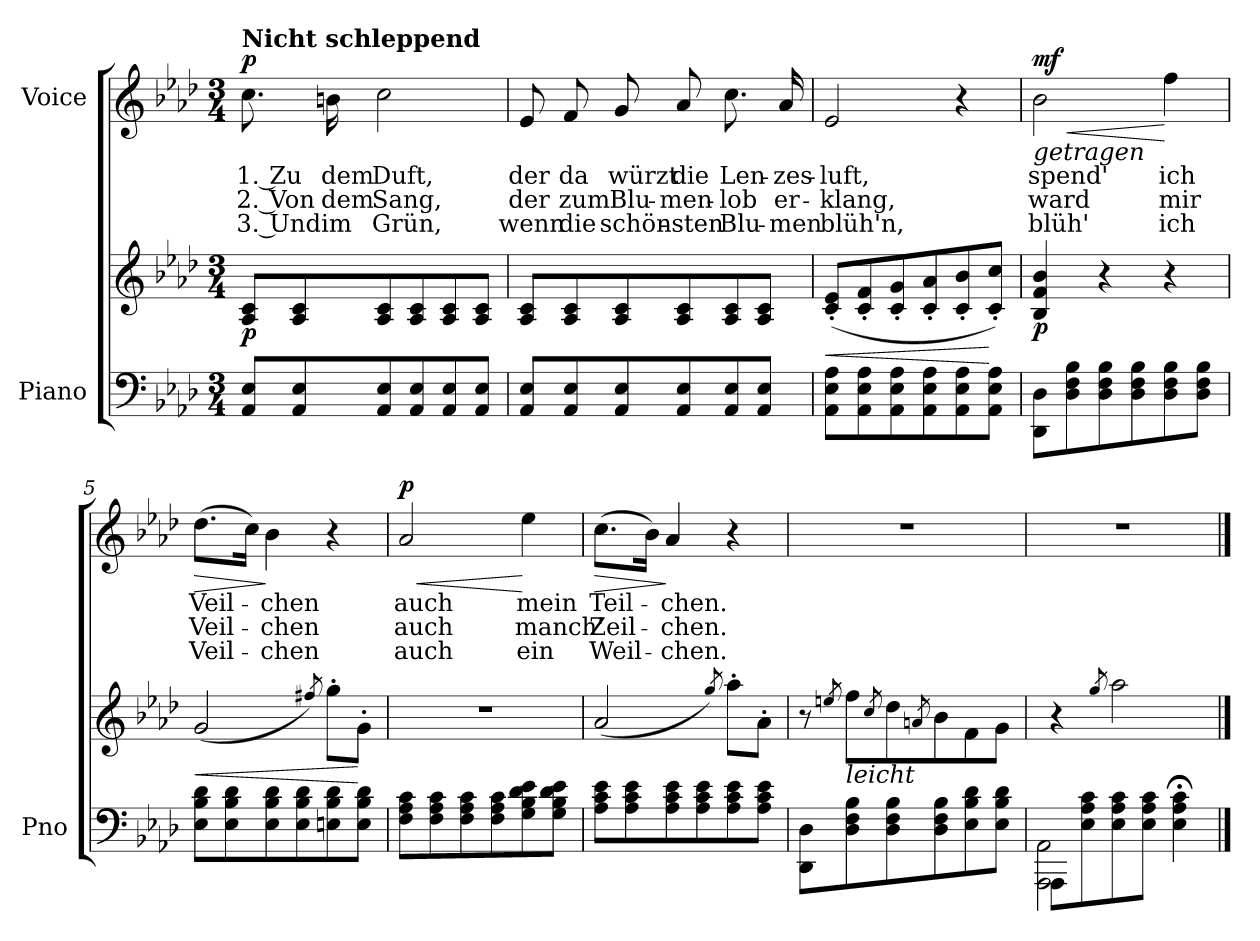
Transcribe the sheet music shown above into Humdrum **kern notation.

**kern	**kern	**dynam	**kern	**text	**text	**text	**dynam
*part2	*part2	*part2	*part1	*part1	*part1	*part1	*part1
*staff3	*staff2	*staff2/3	*staff1	*staff1	*staff1	*staff1	*staff1
*I"Piano	*	*	*I"Voice	*	*	*	*
*I'Pno	*	*	*	*	*	*	*
*clefF4	*clefG2	*	*clefG2	*	*	*	*
*k[b-e-a-d-]	*k[b-e-a-d-]	*	*k[b-e-a-d-]	*	*	*	*
*M3/4	*M3/4	*	*M3/4	*	*	*	*
=1	=1	=1	=1	=1	=1	=1	=1
!	!	!	!LO:TX:a:B:t=Nicht schleppend	!	!	!	!
!	!	!LO:DY:b	!	!LO:LY:b	!LO:LY:b	!LO:LY:b	!LO:DY:b
8AA-/ 8E-/L	8A-/ 8c/L	p	8.cc\	1. Zu	2. Von	3. Und	p
8AA-/ 8E-/	8A-/ 8c/	.	.	.	.	.	.
!	!	!	!	!LO:LY:b	!LO:LY:b	!LO:LY:b	!
.	.	.	16bn\	dem	dem	im	.
!	!	!	!	!LO:LY:b	!LO:LY:b	!LO:LY:b	!
8AA-/ 8E-/	8A-/ 8c/	.	2cc\	Duft,	Sang,	Grün,	.
8AA-/ 8E-/	8A-/ 8c/	.	.	.	.	.	.
8AA-/ 8E-/	8A-/ 8c/	.	.	.	.	.	.
8AA-/ 8E-/J	8A-/ 8c/J	.	.	.	.	.	.
=2	=2	=2	=2	=2	=2	=2	=2
!	!	!	!	!LO:LY:b	!LO:LY:b	!LO:LY:b	!
8AA-/ 8E-/L	8A-/ 8c/L	.	8e-/	der	der	wenn	.
!	!	!	!	!LO:LY:b	!LO:LY:b	!LO:LY:b	!
8AA-/ 8E-/	8A-/ 8c/	.	8f/	da	zum	die	.
!	!	!	!	!LO:LY:b	!LO:LY:b	!LO:LY:b	!
8AA-/ 8E-/	8A-/ 8c/	.	8g/	würzt	Blu-	schön-	.
!	!	!	!	!LO:LY:b	!LO:LY:b	!LO:LY:b	!
8AA-/ 8E-/	8A-/ 8c/	.	8a-/	die	-men-	-sten	.
!	!	!	!	!LO:LY:b	!LO:LY:b	!LO:LY:b	!
8AA-/ 8E-/	8A-/ 8c/	.	8.cc\	Len-	-lob	Blu-	.
8AA-/ 8E-/J	8A-/ 8c/J	.	.	.	.	.	.
!	!	!	!	!LO:LY:b	!LO:LY:b	!LO:LY:b	!
.	.	.	16a-/	-zes-	er-	-men	.
!!LO:LB:g=z
=3	=3	=3	=3	=3	=3	=3	=3
!	!	!LO:HP:b	!	!LO:LY:b	!LO:LY:b	!LO:LY:b	!
8AA-\ 8E-\ 8A-\L	(8c/' 8e-/'L	<	2e-/	luft,	-klang,	blüh'n,	.
8AA-\ 8E-\ 8A-\	8c/' 8f/'	.	.	.	.	.	.
8AA-\ 8E-\ 8A-\	8c/' 8g/'	.	.	.	.	.	.
8AA-\ 8E-\ 8A-\	8c/' 8a-/'	.	.	.	.	.	.
8AA-\ 8E-\ 8A-\	8c/' 8b-/'	.	4r	.	.	.	.
8AA-\ 8E-\ 8A-\J	8c/' 8cc/'J)	[	.	.	.	.	.
=4	=4	=4	=4	=4	=4	=4	=4
!	!	!	!LO:TX:b:i:t=getragen	!	!	!	!
!	!	!LO:DY:b	!	!LO:LY:b	!LO:LY:b	!LO:LY:b	!LO:HP:b
!	!	!	!	!	!	!	!LO:DY:n=1:b
8DD-\ 8D-\L	4B-/ 4f/ 4b-/	p	2b-\	spend'	ward	blüh'	< mf
8D-\ 8F\ 8B-\	.	.	.	.	.	.	.
8D-\ 8F\ 8B-\	4r	.	.	.	.	.	.
8D-\ 8F\ 8B-\	.	.	.	.	.	.	.
!	!	!	!	!LO:LY:b	!LO:LY:b	!LO:LY:b	!
8D-\ 8F\ 8B-\	4r	.	4ff\	ich	mir	ich	[
8D-\ 8F\ 8B-\J	.	.	.	.	.	.	.
=5	=5	=5	=5	=5	=5	=5	=5
!	!	!LO:HP:b	!	!LO:LY:b	!LO:LY:b	!LO:LY:b	!LO:HP:b
8E-\ 8B-\ 8d-\L	(2g/	<	(8.dd-\L	Veil-	Veil-	Veil-	>
8E-\ 8B-\ 8d-\	.	.	.	.	.	.	.
.	.	.	16cc\Jk)	.	.	.	.
!	!	!	!	!LO:LY:b	!LO:LY:b	!LO:LY:b	!
8E-\ 8B-\ 8d-\	.	.	4b-\	-chen	-chen	-chen	]
8E-\ 8B-\ 8d-\	.	.	.	.	.	.	.
.	8qff#X/)	.	.	.	.	.	.
8En\ 8B-\ 8d-\	8gg'\L	.	4r	.	.	.	.
8E\ 8B-\ 8d-\J	8g'\J	[	.	.	.	.	.
!!LO:LB:g=z
=6	=6	=6	=6	=6	=6	=6	=6
!	!	!	!	!LO:LY:b	!LO:LY:b	!LO:LY:b	!LO:HP:b
!	!	!	!	!	!	!	!LO:DY:n=1:b
8F\ 8A-\ 8c\L	2.r	.	2a-/	auch	auch	auch	< p
8F\ 8A-\ 8c\	.	.	.	.	.	.	.
8F\ 8A-\ 8c\	.	.	.	.	.	.	.
8F\ 8A-\ 8c\	.	.	.	.	.	.	.
!	!	!	!	!LO:LY:b	!LO:LY:b	!LO:LY:b	!
8G\ 8B-\ 8d-\ 8e-\	.	.	4ee-\	mein	manch'	ein	[
8G\ 8B-\ 8d-\ 8e-\J	.	.	.	.	.	.	.
=7	=7	=7	=7	=7	=7	=7	=7
!	!	!	!	!LO:LY:b	!LO:LY:b	!LO:LY:b	!LO:HP:b
8A-\ 8c\ 8e-\L	(2a-/	.	(8.cc\L	Teil-	Zeil-	Weil-	>
8A-\ 8c\ 8e-\	.	.	.	.	.	.	.
.	.	.	16b-\Jk)	.	.	.	.
!	!	!	!	!LO:LY:b	!LO:LY:b	!LO:LY:b	!
8A-\ 8c\ 8e-\	.	.	4a-/	-chen.	-chen.	-chen.	]
8A-\ 8c\ 8e-\	.	.	.	.	.	.	.
.	8qgg/)	.	.	.	.	.	.
8A-\ 8c\ 8e-\	8aa-'\L	.	4r	.	.	.	.
8A-\ 8c\ 8e-\J	8a-'\J	.	.	.	.	.	.
=8	=8	=8	=8	=8	=8	=8	=8
8DD-\ 8D-\L	8r	.	2.r	.	.	.	.
.	8qeen/	.	.	.	.	.	.
!	!LO:TX:b:i:t=leicht	!	!	!	!	!	!
8D-\ 8F\ 8B-\	8ff\L	.	.	.	.	.	.
.	8qcc/	.	.	.	.	.	.
8D-\ 8F\ 8B-\	8dd-\	.	.	.	.	.	.
.	8qan/	.	.	.	.	.	.
8D-\ 8F\ 8B-\	8b-\	.	.	.	.	.	.
8E-\ 8B-\ 8d-\	8f\	.	.	.	.	.	.
8E-\ 8B-\ 8d-\J	8g\J	.	.	.	.	.	.
=9	=9	=9	=9	=9	=9	=9	=9
!LO:N:head=open	!	!	!	!	!	!	!
*^	*	*	*	*	*	*	*
8AAA-\L	2AAA-\ 2AA-\	4r	.	2.r	.	.	.	.
8E-\ 8A-\ 8c\	.	.	.	.	.	.	.	.
.	.	8qgg/	.	.	.	.	.	.
8E-\ 8A-\ 8c\	.	2aa-\	.	.	.	.	.	.
8E-\ 8A-\ 8c\J	.	.	.	.	.	.	.	.
4E-\;< 4A-\;< 4c\;<	4ryy	.	.	.	.	.	.	.
*v	*v	*	*	*	*	*	*	*
==	==	==	==	==	==	==	==
*-	*-	*-	*-	*-	*-	*-	*-
